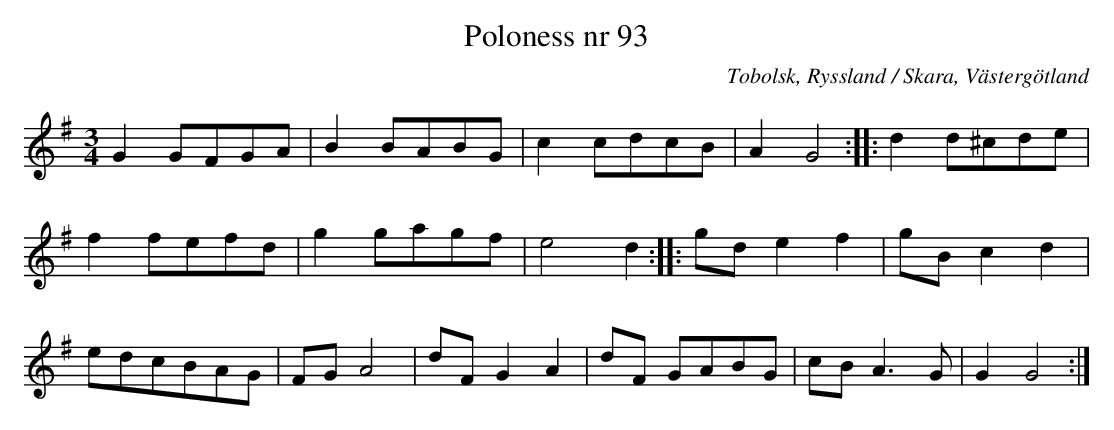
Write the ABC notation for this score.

X:1
T:Poloness nr 93
O:Tobolsk, Ryssland / Skara, Västergötland
M:3/4
L:1/8
K:G
G2 GFGA | B2 BABG | c2 cdcB | A2 G4 :: d2 d^cde |
f2 fefd | g2 gagf | e4 d2 :: gd e2 f2 | gB c2 d2 |
edcBAG | FG A4 | dF G2 A2 | dF GABG | cB A2>G2 | G2 G4 :|
